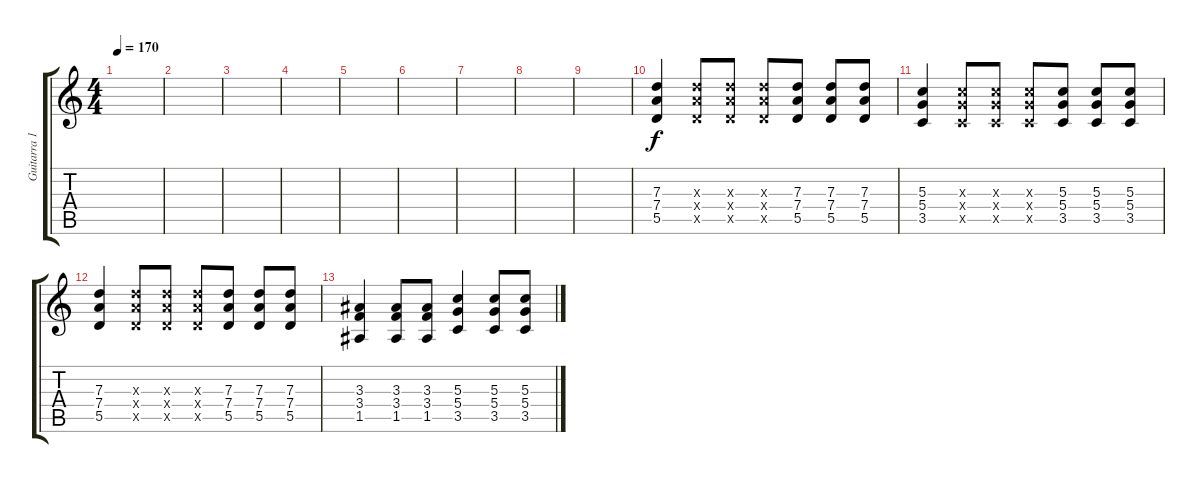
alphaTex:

\track ("Guitarra 1" "Guitarra 1") {instrument overdrivenguitar}
\staff {score tabs}
\tuning (E4 B3 G3 D3 A2 E2) {hide}
\ts (4 4)
\tempo 170
\clef g2
\ks c
|
|
|
|
|
|
|
|
|
(7.3 7.4 5.5).4 (7.3{x} 7.4{x} 5.5{x}).8 (7.3{x} 7.4{x} 5.5{x}).8 (7.3{x} 7.4{x} 5.5{x}).8 (7.3 7.4 5.5).8 (7.3 7.4 5.5).8 (7.3 7.4 5.5).8 |
(5.3 5.4 3.5).4 (5.3{x} 5.4{x} 3.5{x}).8 (5.3{x} 5.4{x} 3.5{x}).8 (5.3{x} 5.4{x} 3.5{x}).8 (5.3 5.4 3.5).8 (5.3 5.4 3.5).8 (5.3 5.4 3.5).8 |
(7.3 7.4 5.5).4 (7.3{x} 7.4{x} 5.5{x}).8 (7.3{x} 7.4{x} 5.5{x}).8 (7.3{x} 7.4{x} 5.5{x}).8 (7.3 7.4 5.5).8 (7.3 7.4 5.5).8 (7.3 7.4 5.5).8 |
(3.3 3.4 1.5).4 (3.3 3.4 1.5).8 (3.3 3.4 1.5).8 (5.3 5.4 3.5).4 (5.3 5.4 3.5).8 (5.3 5.4 3.5).8
